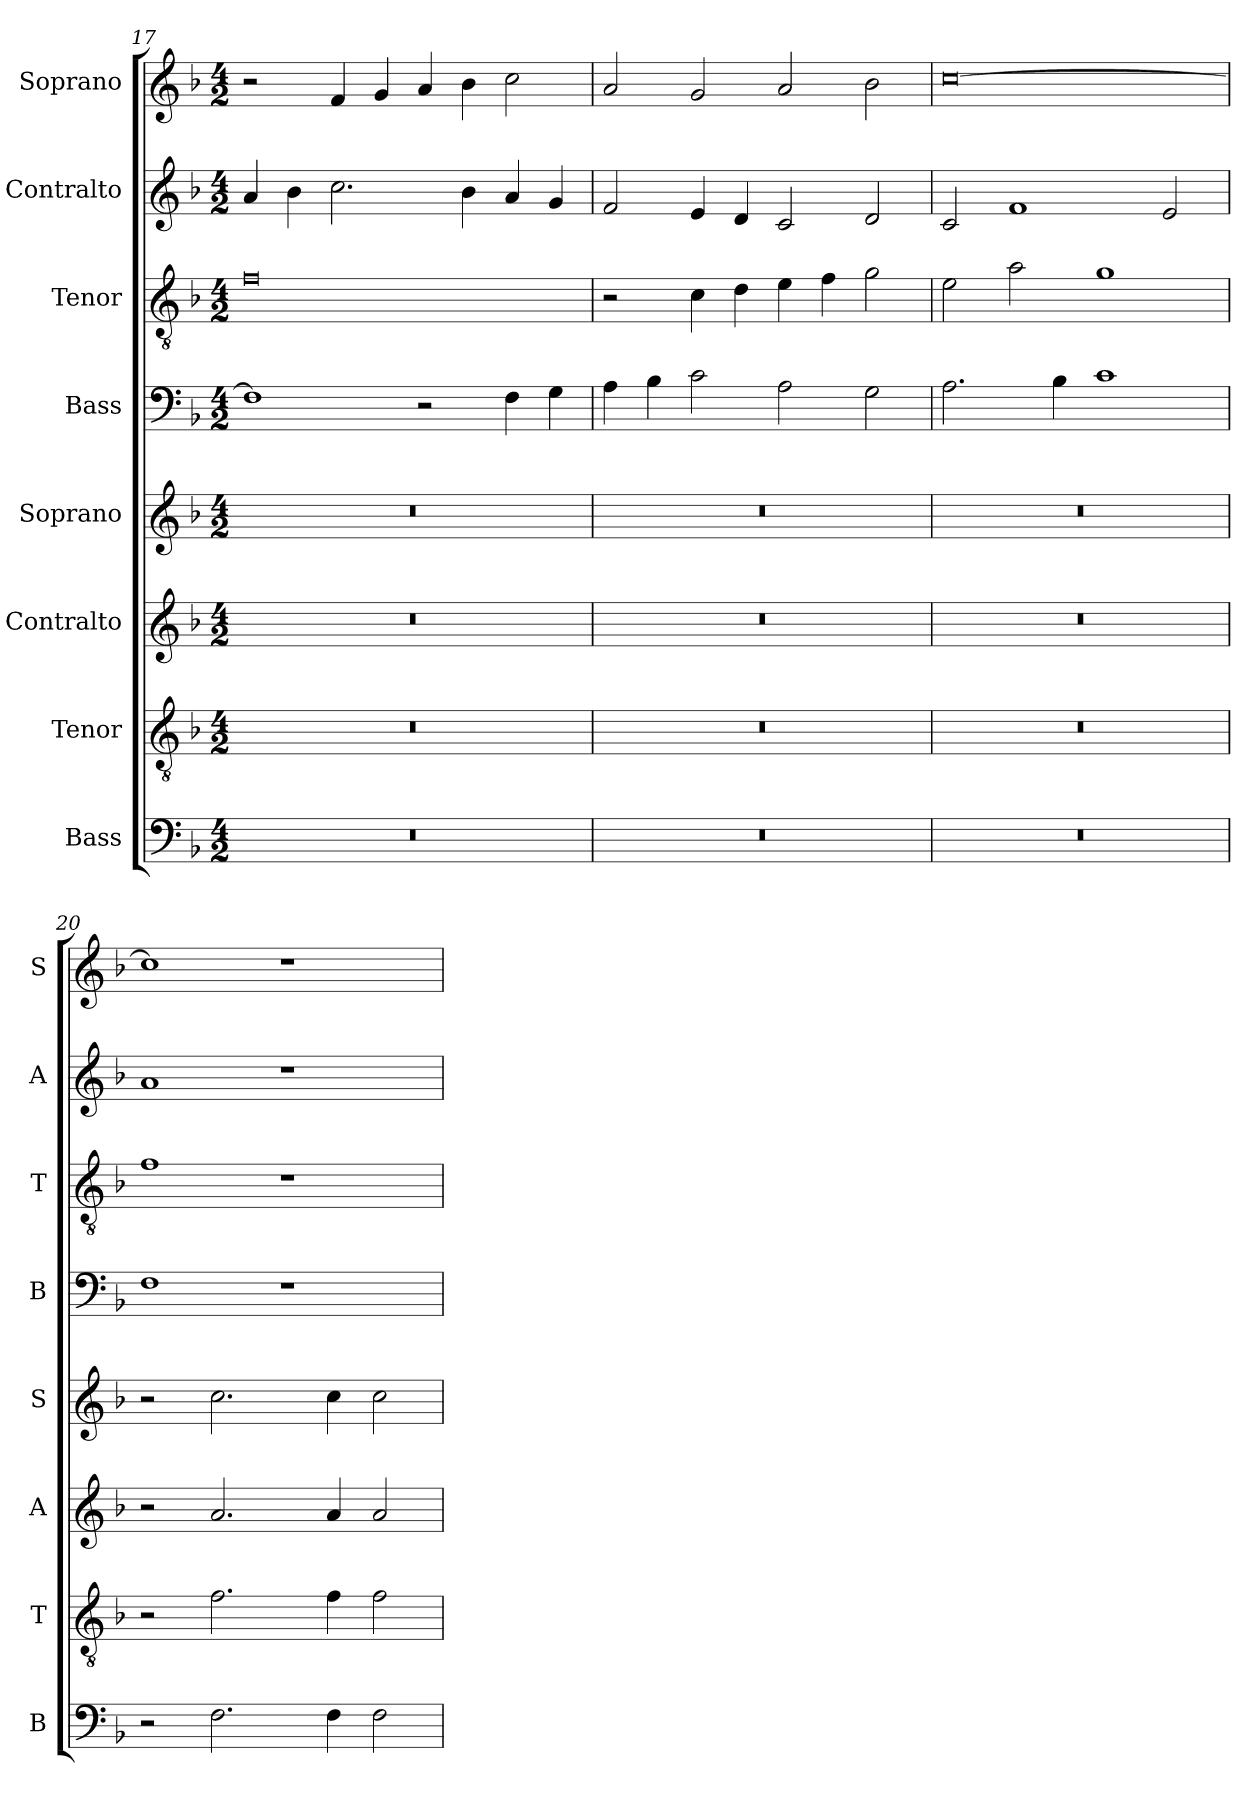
**kern	**kern	**kern	**kern	**kern	**kern	**kern	**kern
*part8	*part7	*part6	*part5	*part4	*part3	*part2	*part1
*staff8	*staff7	*staff6	*staff5	*staff4	*staff3	*staff2	*staff1
*I"Bass	*I"Tenor	*I"Contralto	*I"Soprano	*I"Bass	*I"Tenor	*I"Contralto	*I"Soprano
*I'B	*I'T	*I'A	*I'S	*I'B	*I'T	*I'A	*I'S
*clefF4	*clefGv2	*clefG2	*clefG2	*clefF4	*clefGv2	*clefG2	*clefG2
*k[b-]	*k[b-]	*k[b-]	*k[b-]	*k[b-]	*k[b-]	*k[b-]	*k[b-]
*G:dor	*G:dor	*G:dor	*G:dor	*G:dor	*G:dor	*G:dor	*G:dor
*M4/2	*M4/2	*M4/2	*M4/2	*M4/2	*M4/2	*M4/2	*M4/2
=17	=17	=17	=17	=17	=17	=17	=17
0r	0r	0r	0r	1F]	0f	4a	2r
.	.	.	.	.	.	4b-	.
.	.	.	.	.	.	2.cc	4f
.	.	.	.	.	.	.	4g
.	.	.	.	2r	.	.	4a
.	.	.	.	.	.	4b-	4b-
.	.	.	.	4F	.	4a	2cc
.	.	.	.	4G	.	4g	.
=18	=18	=18	=18	=18	=18	=18	=18
0r	0r	0r	0r	4A	2r	2f	2a
.	.	.	.	4B-	.	.	.
.	.	.	.	2c	4c	4e	2g
.	.	.	.	.	4d	4d	.
.	.	.	.	2A	4e	2c	2a
.	.	.	.	.	4f	.	.
.	.	.	.	2G	2g	2d	2b-
=19	=19	=19	=19	=19	=19	=19	=19
0r	0r	0r	0r	2.A	2e	2c	[0cc
.	.	.	.	.	2a	1f	.
.	.	.	.	4B-	.	.	.
.	.	.	.	1c	1g	.	.
.	.	.	.	.	.	2e	.
=20	=20	=20	=20	=20	=20	=20	=20
2r	2r	2r	2r	1F	1f	1a	1cc]
2.F	2.f	2.a	2.cc	.	.	.	.
.	.	.	.	1r	1r	1r	1r
4F	4f	4a	4cc	.	.	.	.
2F	2f	2a	2cc	.	.	.	.
=	=	=	=	=	=	=	=
*-	*-	*-	*-	*-	*-	*-	*-
